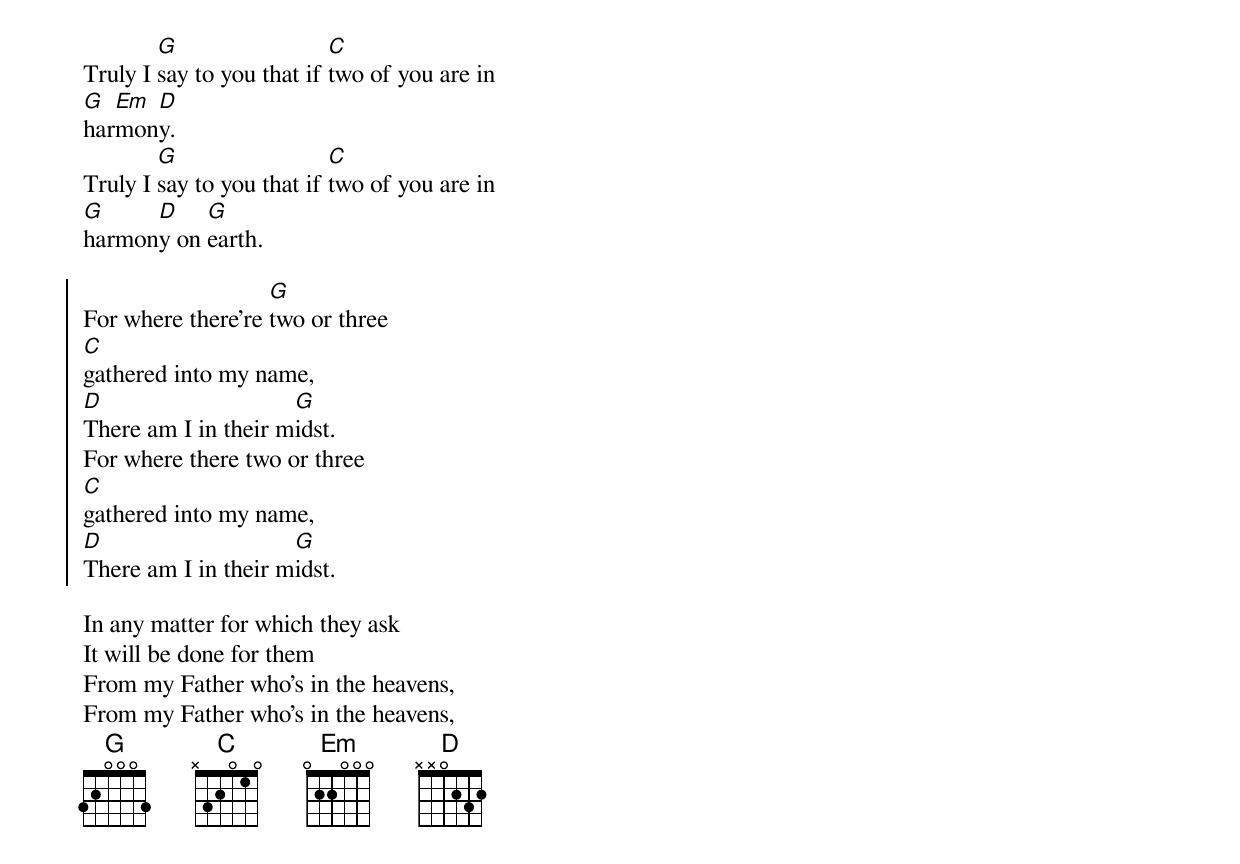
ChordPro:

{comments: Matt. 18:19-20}

Truly I [G]say to you that if [C]two of you are in
[G]har[Em]mon[D]y.
Truly I [G]say to you that if [C]two of you are in
[G]harmon[D]y on [G]earth.

{start_of_chorus}
For where there’re [G]two or three
[C]gathered into my name,
[D]There am I in their m[G]idst.
For where there two or three
[C]gathered into my name,
[D]There am I in their m[G]idst.
{end_of_chorus}

In any matter for which they ask
It will be done for them
From my Father who's in the heavens,
From my Father who's in the heavens,
